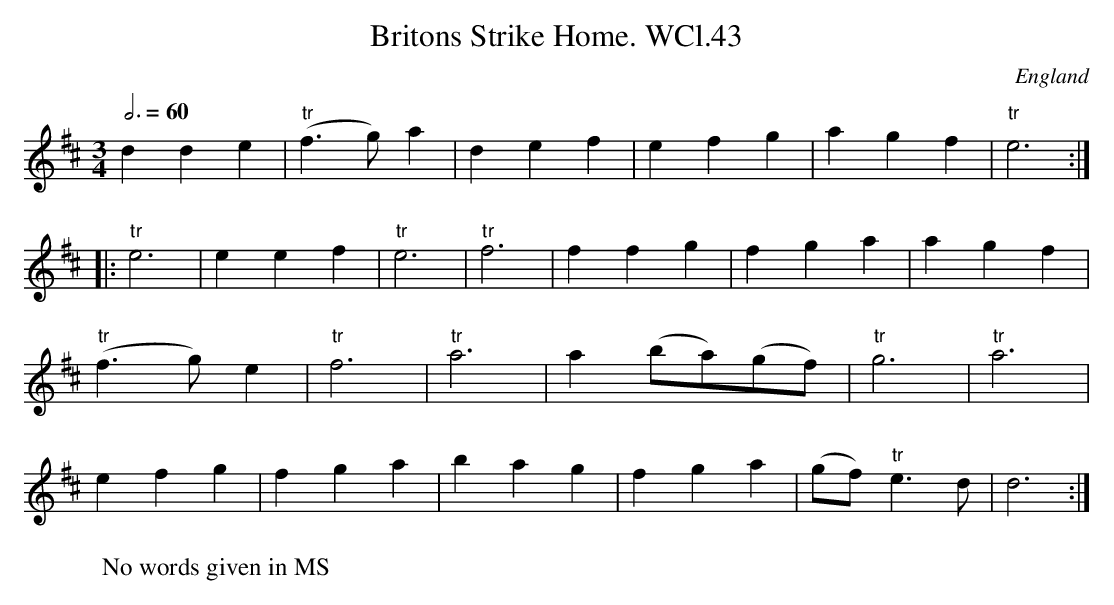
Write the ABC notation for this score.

X:1
T:Britons Strike Home. WCl.43
M:3/4
L:1/4
Q:3/4=60
O:England
W:No words given in MS
K:D major
dde|"tr"(f>g)a|def|efg|agf|"tr"e3:|!
|:"tr"e3|eef|"tr"e3|"tr"f3|ffg|fga|agf|!
"tr"(f>g)e|"tr"f3|"tr"a3|a (b/2a/2)(g/2f/2)|"tr"g3|"tr"a3|!
efg|fga|bag|fga|(g/2f/2) "tr"e>d|d3:|
